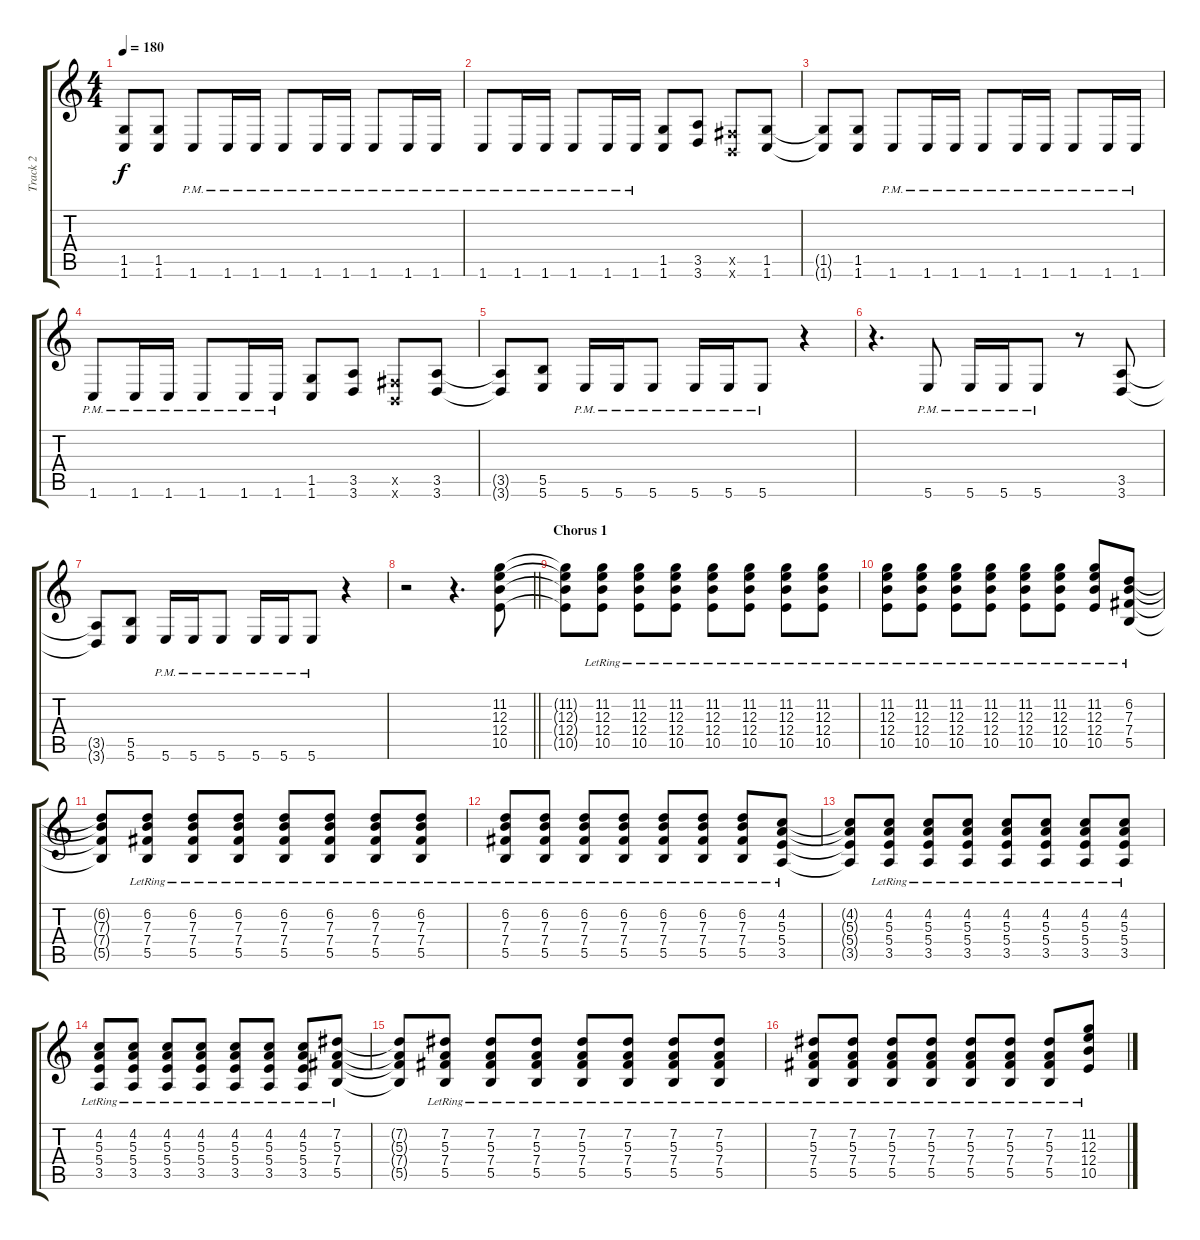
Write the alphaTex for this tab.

\track ("Track 2" "Track 2") {instrument distortionguitar}
\staff {score tabs}
\tuning (Db4 Ab3 E3 B2 Gb2 B1) {hide}
\ts (4 4)
\tempo 180
\clef g2
\ks c
(1.5{t} 1.6{t}).8{dy f} (1.5 1.6).8 1.6{pm}.8 1.6{pm}.16 1.6{pm}.16 1.6{pm}.8 1.6{pm}.16 1.6{pm}.16 1.6{pm}.8 1.6{pm}.16 1.6{pm}.16 |
1.6{pm}.8 1.6{pm}.16 1.6{pm}.16 1.6{pm}.8 1.6{pm}.16 1.6{pm}.16 (1.5 1.6).8 (3.5 3.6).8 (0.5{x} 0.6{x}).8 (1.5 1.6).8 |
(1.5{t} 1.6{t}).8 (1.5 1.6).8 1.6{pm}.8 1.6{pm}.16 1.6{pm}.16 1.6{pm}.8 1.6{pm}.16 1.6{pm}.16 1.6{pm}.8 1.6{pm}.16 1.6{pm}.16 |
1.6{pm}.8 1.6{pm}.16 1.6{pm}.16 1.6{pm}.8 1.6{pm}.16 1.6{pm}.16 (1.5 1.6).8 (3.5 3.6).8 (0.5{x} 0.6{x}).8 (3.5 3.6).8 |
(3.5{t} 3.6{t}).8 (5.5 5.6).8 5.6{pm}.16 5.6{pm}.16 5.6{pm}.8 5.6{pm}.16 5.6{pm}.16 5.6{pm}.8 r.4 |
r.4{d} 5.6{pm}.8 5.6{pm}.16 5.6{pm}.16 5.6{pm}.8 r.8 (3.5 3.6).8 |
(3.5{t} 3.6{t}).8 (5.5 5.6).8 5.6{pm}.16 5.6{pm}.16 5.6{pm}.8 5.6{pm}.16 5.6{pm}.16 5.6{pm}.8 r.4 |
\barLineRight lightlight
r.2 r.4{d} (11.2 12.3 12.4 10.5).8 |
\section ("" "Chorus 1")
(11.2{t} 12.3{t} 12.4{t} 10.5{t}).8 (11.2{lr} 12.3{lr} 12.4{lr} 10.5{lr}).8 (11.2{lr} 12.3{lr} 12.4{lr} 10.5{lr}).8 (11.2{lr} 12.3{lr} 12.4{lr} 10.5{lr}).8 (11.2{lr} 12.3{lr} 12.4{lr} 10.5{lr}).8 (11.2{lr} 12.3{lr} 12.4{lr} 10.5{lr}).8 (11.2{lr} 12.3{lr} 12.4{lr} 10.5{lr}).8 (11.2{lr} 12.3{lr} 12.4{lr} 10.5{lr}).8 |
(11.2{lr} 12.3{lr} 12.4{lr} 10.5{lr}).8 (11.2{lr} 12.3{lr} 12.4{lr} 10.5{lr}).8 (11.2{lr} 12.3{lr} 12.4{lr} 10.5{lr}).8 (11.2{lr} 12.3{lr} 12.4{lr} 10.5{lr}).8 (11.2{lr} 12.3{lr} 12.4{lr} 10.5{lr}).8 (11.2{lr} 12.3{lr} 12.4{lr} 10.5{lr}).8 (11.2{lr} 12.3{lr} 12.4{lr} 10.5{lr}).8 (6.2{lr} 7.3{lr} 7.4{lr} 5.5{lr}).8 |
(6.2{t} 7.3{t} 7.4{t} 5.5{t}).8 (6.2{lr} 7.3{lr} 7.4{lr} 5.5{lr}).8 (6.2{lr} 7.3{lr} 7.4{lr} 5.5{lr}).8 (6.2{lr} 7.3{lr} 7.4{lr} 5.5{lr}).8 (6.2{lr} 7.3{lr} 7.4{lr} 5.5{lr}).8 (6.2{lr} 7.3{lr} 7.4{lr} 5.5{lr}).8 (6.2{lr} 7.3{lr} 7.4{lr} 5.5{lr}).8 (6.2{lr} 7.3{lr} 7.4{lr} 5.5{lr}).8 |
(6.2{lr} 7.3{lr} 7.4{lr} 5.5{lr}).8 (6.2{lr} 7.3{lr} 7.4{lr} 5.5{lr}).8 (6.2{lr} 7.3{lr} 7.4{lr} 5.5{lr}).8 (6.2{lr} 7.3{lr} 7.4{lr} 5.5{lr}).8 (6.2{lr} 7.3{lr} 7.4{lr} 5.5{lr}).8 (6.2{lr} 7.3{lr} 7.4{lr} 5.5{lr}).8 (6.2{lr} 7.3{lr} 7.4{lr} 5.5{lr}).8 (4.2{lr} 5.3{lr} 5.4{lr} 3.5{lr}).8 |
(4.2{t} 5.3{t} 5.4{t} 3.5{t}).8 (4.2{lr} 5.3{lr} 5.4{lr} 3.5{lr}).8 (4.2{lr} 5.3{lr} 5.4{lr} 3.5{lr}).8 (4.2{lr} 5.3{lr} 5.4{lr} 3.5{lr}).8 (4.2{lr} 5.3{lr} 5.4{lr} 3.5{lr}).8 (4.2{lr} 5.3{lr} 5.4{lr} 3.5{lr}).8 (4.2{lr} 5.3{lr} 5.4{lr} 3.5{lr}).8 (4.2{lr} 5.3{lr} 5.4{lr} 3.5{lr}).8 |
(4.2{lr} 5.3{lr} 5.4{lr} 3.5{lr}).8 (4.2{lr} 5.3{lr} 5.4{lr} 3.5{lr}).8 (4.2{lr} 5.3{lr} 5.4{lr} 3.5{lr}).8 (4.2{lr} 5.3{lr} 5.4{lr} 3.5{lr}).8 (4.2{lr} 5.3{lr} 5.4{lr} 3.5{lr}).8 (4.2{lr} 5.3{lr} 5.4{lr} 3.5{lr}).8 (4.2{lr} 5.3{lr} 5.4{lr} 3.5{lr}).8 (7.2{lr} 5.3{lr} 7.4{lr} 5.5{lr}).8 |
(7.2{t} 5.3{t} 7.4{t} 5.5{t}).8 (7.2{lr} 5.3{lr} 7.4{lr} 5.5{lr}).8 (7.2{lr} 5.3{lr} 7.4{lr} 5.5{lr}).8 (7.2{lr} 5.3{lr} 7.4{lr} 5.5{lr}).8 (7.2{lr} 5.3{lr} 7.4{lr} 5.5{lr}).8 (7.2{lr} 5.3{lr} 7.4{lr} 5.5{lr}).8 (7.2{lr} 5.3{lr} 7.4{lr} 5.5{lr}).8 (7.2{lr} 5.3{lr} 7.4{lr} 5.5{lr}).8 |
(7.2{lr} 5.3{lr} 7.4{lr} 5.5{lr}).8 (7.2{lr} 5.3{lr} 7.4{lr} 5.5{lr}).8 (7.2{lr} 5.3{lr} 7.4{lr} 5.5{lr}).8 (7.2{lr} 5.3{lr} 7.4{lr} 5.5{lr}).8 (7.2{lr} 5.3{lr} 7.4{lr} 5.5{lr}).8 (7.2{lr} 5.3{lr} 7.4{lr} 5.5{lr}).8 (7.2{lr} 5.3{lr} 7.4{lr} 5.5{lr}).8 (11.2{lr} 12.3{lr} 12.4{lr} 10.5{lr}).8
